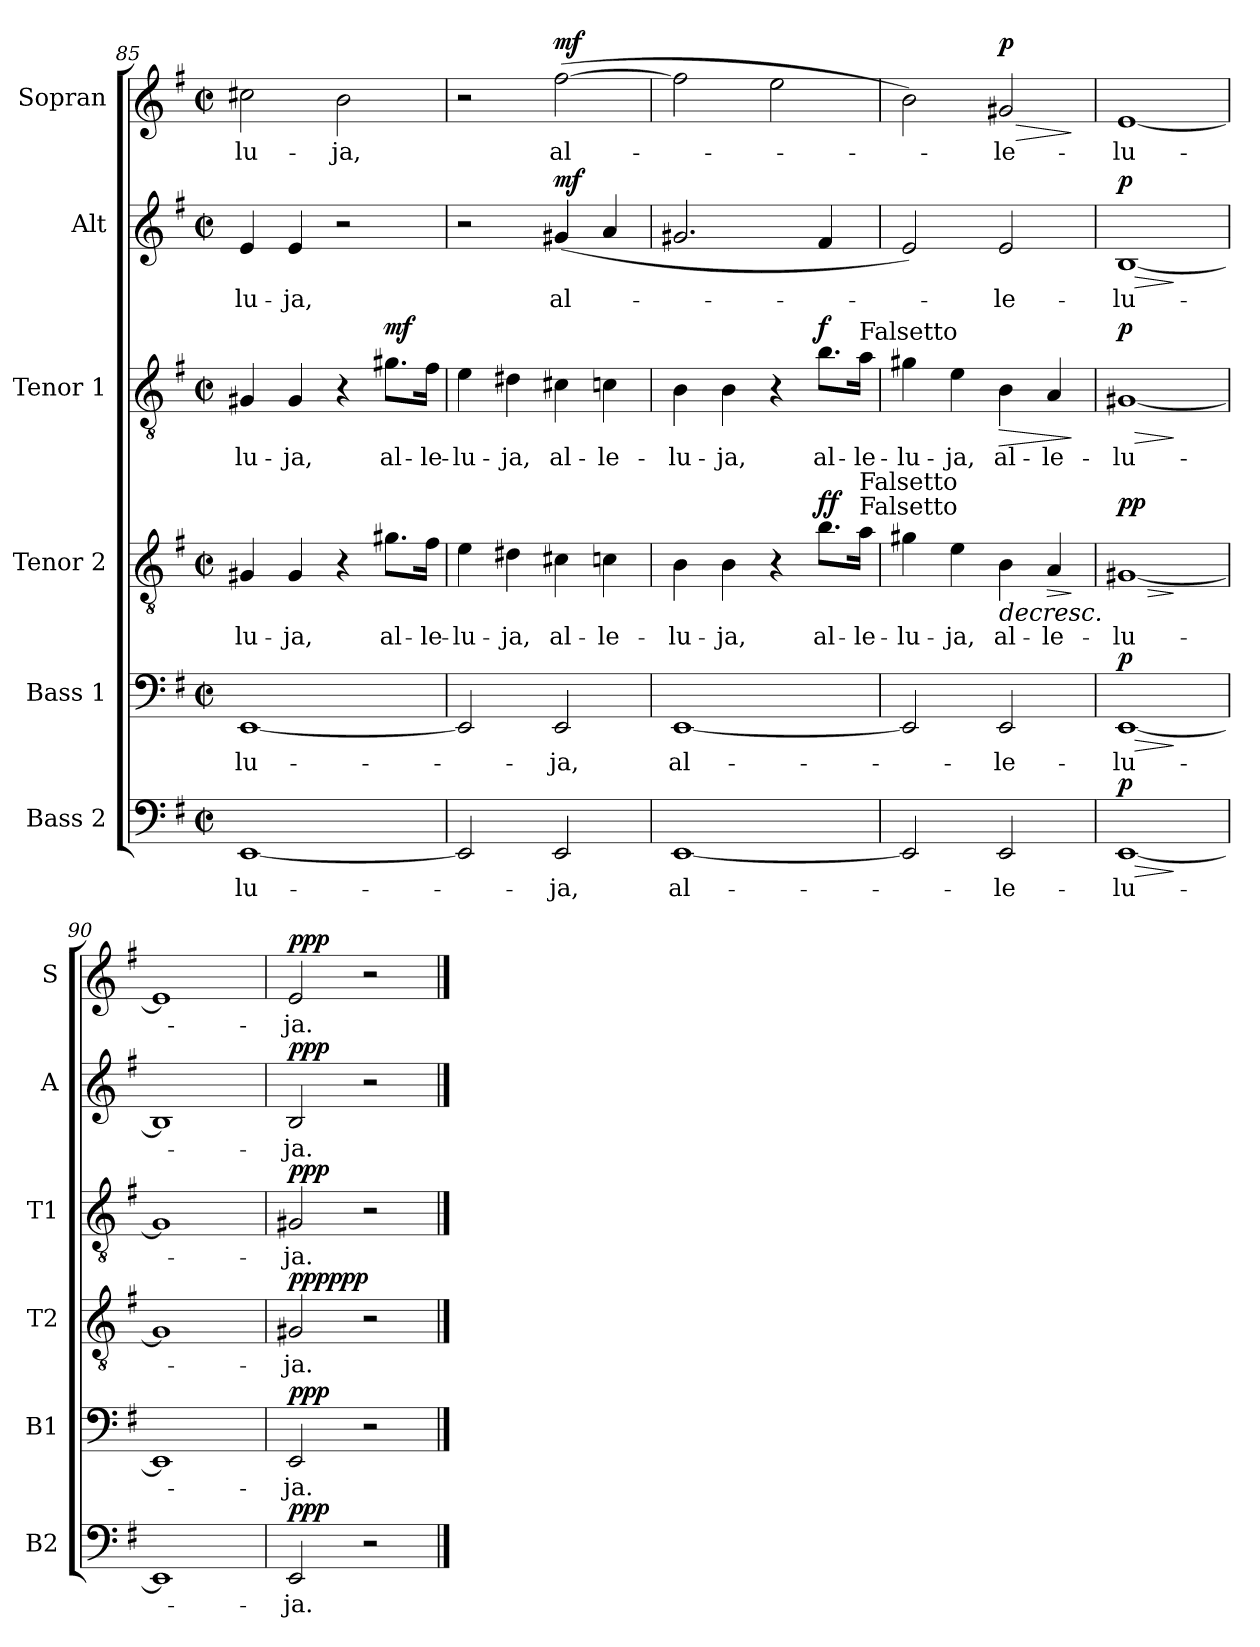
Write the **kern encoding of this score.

**kern	**text	**dynam	**kern	**text	**dynam	**kern	**text	**dynam	**kern	**text	**dynam	**kern	**text	**dynam	**kern	**text	**dynam
*part6	*part6	*part6	*part5	*part5	*part5	*part4	*part4	*part4	*part3	*part3	*part3	*part2	*part2	*part2	*part1	*part1	*part1
*staff6	*staff6	*staff6	*staff5	*staff5	*staff5	*staff4	*staff4	*staff4	*staff3	*staff3	*staff3	*staff2	*staff2	*staff2	*staff1	*staff1	*staff1
*I"Bass 2	*	*	*I"Bass 1	*	*	*I"Tenor 2	*	*	*I"Tenor 1	*	*	*I"Alt	*	*	*I"Sopran	*	*
*I'B2	*	*	*I'B1	*	*	*I'T2	*	*	*I'T1	*	*	*I'A	*	*	*I'S	*	*
*clefF4	*	*	*clefF4	*	*	*clefGv2	*	*	*clefGv2	*	*	*clefG2	*	*	*clefG2	*	*
*k[f#]	*	*	*k[f#]	*	*	*k[f#]	*	*	*k[f#]	*	*	*k[f#]	*	*	*k[f#]	*	*
*G:	*	*	*G:	*	*	*G:	*	*	*G:	*	*	*G:	*	*	*G:	*	*
*M2/2	*	*	*M2/2	*	*	*M2/2	*	*	*M2/2	*	*	*M2/2	*	*	*M2/2	*	*
*met(c|)	*	*	*met(c|)	*	*	*met(c|)	*	*	*met(c|)	*	*	*met(c|)	*	*	*met(c|)	*	*
=85	=85	=85	=85	=85	=85	=85	=85	=85	=85	=85	=85	=85	=85	=85	=85	=85	=85
!	!LO:LY:b	!	!	!LO:LY:b	!	!	!LO:LY:b	!	!	!LO:LY:b	!	!	!LO:LY:b	!	!	!LO:LY:b	!
[1EE	-lu-	.	[1EE	-lu-	.	4G#X/	-lu-	.	4G#X/	-lu-	.	4e/	-lu-	.	2cc#X\	-lu-	.
!	!	!	!	!	!	!	!LO:LY:b	!	!	!LO:LY:b	!	!	!LO:LY:b	!	!	!	!
.	.	.	.	.	.	4G#/	-ja,	.	4G#/	-ja,	.	4e/	-ja,	.	.	.	.
!	!	!	!	!	!	!	!	!	!	!	!	!	!	!	!	!LO:LY:b	!
.	.	.	.	.	.	4r	.	.	4r	.	.	2r	.	.	2b\	-ja,	.
!	!	!	!	!	!	!	!LO:LY:b	!LO:DY:a	!	!LO:LY:b	!	!	!	!	!	!	!
!	!	!	!	!	!	!	!	!LO:DY:n=1:a	!	!	!LO:DY:a	!	!	!	!	!	!
.	.	.	.	.	.	8.g#X\L	al-	mf mf	8.g#X\L	al-	mf	.	.	.	.	.	.
!	!	!	!	!	!	!	!LO:LY:b	!	!	!LO:LY:b	!	!	!	!	!	!	!
.	.	.	.	.	.	16f#\Jk	-le-	.	16f#\Jk	-le-	.	.	.	.	.	.	.
=86	=86	=86	=86	=86	=86	=86	=86	=86	=86	=86	=86	=86	=86	=86	=86	=86	=86
!	!	!	!	!	!	!	!LO:LY:b	!	!	!LO:LY:b	!	!	!	!	!	!	!
2EE/]	.	.	2EE/]	.	.	4e\	-lu-	.	4e\	-lu-	.	2r	.	.	2r	.	.
!	!	!	!	!	!	!	!LO:LY:b	!	!	!LO:LY:b	!	!	!	!	!	!	!
.	.	.	.	.	.	4d#X\	-ja,	.	4d#X\	-ja,	.	.	.	.	.	.	.
!	!LO:LY:b	!	!	!LO:LY:b	!	!	!LO:LY:b	!	!	!LO:LY:b	!	!	!LO:LY:b	!LO:DY:a	!	!LO:LY:b	!LO:DY:a
2EE/	-ja,	.	2EE/	-ja,	.	4c#X\	al-	.	4c#X\	al-	.	(4g#X/	al-	mf	(>[2ff#\	al-	mf
!	!	!	!	!	!	!	!LO:LY:b	!	!	!LO:LY:b	!	!	!	!	!	!	!
.	.	.	.	.	.	4cn\	-le-	.	4cn\	-le-	.	4a/	.	.	.	.	.
=87	=87	=87	=87	=87	=87	=87	=87	=87	=87	=87	=87	=87	=87	=87	=87	=87	=87
!	!LO:LY:b	!	!	!LO:LY:b	!	!	!LO:LY:b	!	!	!LO:LY:b	!	!	!	!	!	!	!
[1EE	al-	.	[1EE	al-	.	4B\	-lu-	.	4B\	-lu-	.	2.g#X/	.	.	2ff#\]	.	.
!	!	!	!	!	!	!	!LO:LY:b	!	!	!LO:LY:b	!	!	!	!	!	!	!
.	.	.	.	.	.	4B\	-ja,	.	4B\	-ja,	.	.	.	.	.	.	.
.	.	.	.	.	.	4r	.	.	4r	.	.	.	.	.	2ee\	.	.
!	!	!	!	!	!	!	!LO:LY:b	!LO:DY:a	!	!LO:LY:b	!	!	!	!	!	!	!
!	!	!	!	!	!	!	!	!LO:DY:n=1:a	!	!	!LO:DY:a	!	!	!	!	!	!
.	.	.	.	.	.	8.b\L	al-	f f	8.b\L	al-	f	4f#/	.	.	.	.	.
!	!	!	!	!	!	!	!	!	!LO:TX:a:t=Falsetto	!	!	!	!	!	!	!	!
!	!	!	!	!	!	!LO:TX:a:t=Falsetto	!	!	!	!	!	!	!	!	!	!	!
!	!	!	!	!	!	!LO:TX:a:t=Falsetto	!	!	!	!	!	!	!	!	!	!	!
!	!	!	!	!	!	!	!LO:LY:b	!	!	!LO:LY:b	!	!	!	!	!	!	!
.	.	.	.	.	.	16a\Jk	-le-	.	16a\Jk	-le-	.	.	.	.	.	.	.
=88	=88	=88	=88	=88	=88	=88	=88	=88	=88	=88	=88	=88	=88	=88	=88	=88	=88
!	!	!	!	!	!	!	!LO:LY:b	!	!	!LO:LY:b	!	!	!	!	!	!	!
2EE/]	.	.	2EE/]	.	.	4g#X\	-lu-	.	4g#X\	-lu-	.	2e/)	.	.	2b\)	.	.
!	!	!	!	!	!	!	!LO:LY:b	!	!	!LO:LY:b	!	!	!	!	!	!	!
.	.	.	.	.	.	4e\	-ja,	.	4e\	-ja,	.	.	.	.	.	.	.
!	!LO:LY:b	!	!	!LO:LY:b	!	!	!LO:LY:b	!LO:HP:b	!	!LO:LY:b	!LO:HP:b	!	!LO:LY:b	!	!	!LO:LY:b	!LO:HP:b
!	!	!	!	!	!	!	!	!	!	!	!	!	!	!	!	!	!LO:DY:n=1:a
2EE/	-le-	.	2EE/	-le-	.	4B\	al-	>	4B\	al-	>	2e/	-le-	.	2g#X/	-le-	> p
!	!	!	!	!	!	!	!LO:LY:b	!LO:HP:b	!	!LO:LY:b	!	!	!	!	!	!	!
.	.	.	.	.	.	4A/	-le--	>	4A/	-le--	.	.	.	.	.	.	.
.	.	.	.	.	.	.	.	] ]	.	.	]	.	.	.	.	.	]
=89	=89	=89	=89	=89	=89	=89	=89	=89	=89	=89	=89	=89	=89	=89	=89	=89	=89
!	!LO:LY:b	!LO:HP:b	!	!LO:LY:b	!LO:HP:b	!	!LO:LY:b	!LO:HP:b	!	!	!	!	!	!	!	!	!
!	!	!LO:DY:n=1:a	!	!	!LO:DY:n=1:a	!	!	!LO:HP:n=1:b	!	!LO:LY:b	!LO:HP:b	!	!LO:LY:b	!LO:HP:b	!	!LO:LY:b	!
!	!	!	!	!	!	!	!	!LO:DY:n=1:a	!	!	!	!	!	!	!	!	!
!	!	!	!	!	!	!	!	!LO:DY:n=2:a	!	!	!LO:DY:n=1:a	!	!	!LO:DY:n=1:a	!	!	!
[1EE	-lu-	> p	[1EE	-lu-	> p	[1G#X	-lu-	> > p p	[1G#X	-lu-	> p	[1B	-lu-	> p	[1e	-lu-	.
.	.	]	.	.	]	.	.	]	.	.	]	.	.	]	.	.	.
=90	=90	=90	=90	=90	=90	=90	=90	=90	=90	=90	=90	=90	=90	=90	=90	=90	=90
1EE]	.	.	1EE]	.	.	1G#]	.	.	1G#]	.	.	1B]	.	.	1e]	.	.
.	.	.	.	.	.	.	.	]	.	.	.	.	.	.	.	.	.
=91	=91	=91	=91	=91	=91	=91	=91	=91	=91	=91	=91	=91	=91	=91	=91	=91	=91
!	!LO:LY:b	!LO:DY:a	!	!LO:LY:b	!LO:DY:a	!	!LO:LY:b	!LO:DY:a	!	!LO:LY:b	!	!	!LO:LY:b	!	!	!LO:LY:b	!
!	!	!	!	!	!	!	!	!LO:DY:n=1:a	!	!	!LO:DY:a	!	!	!LO:DY:a	!	!	!LO:DY:a
2EE/	-ja.	ppp	2EE/	-ja.	ppp	2G#X/	-ja.	ppp ppp	2G#X/	-ja.	ppp	2B/	-ja.	ppp	2e/	-ja.	ppp
2r	.	.	2r	.	.	2r	.	.	2r	.	.	2r	.	.	2r	.	.
==	==	==	==	==	==	==	==	==	==	==	==	==	==	==	==	==	==
*-	*-	*-	*-	*-	*-	*-	*-	*-	*-	*-	*-	*-	*-	*-	*-	*-	*-
